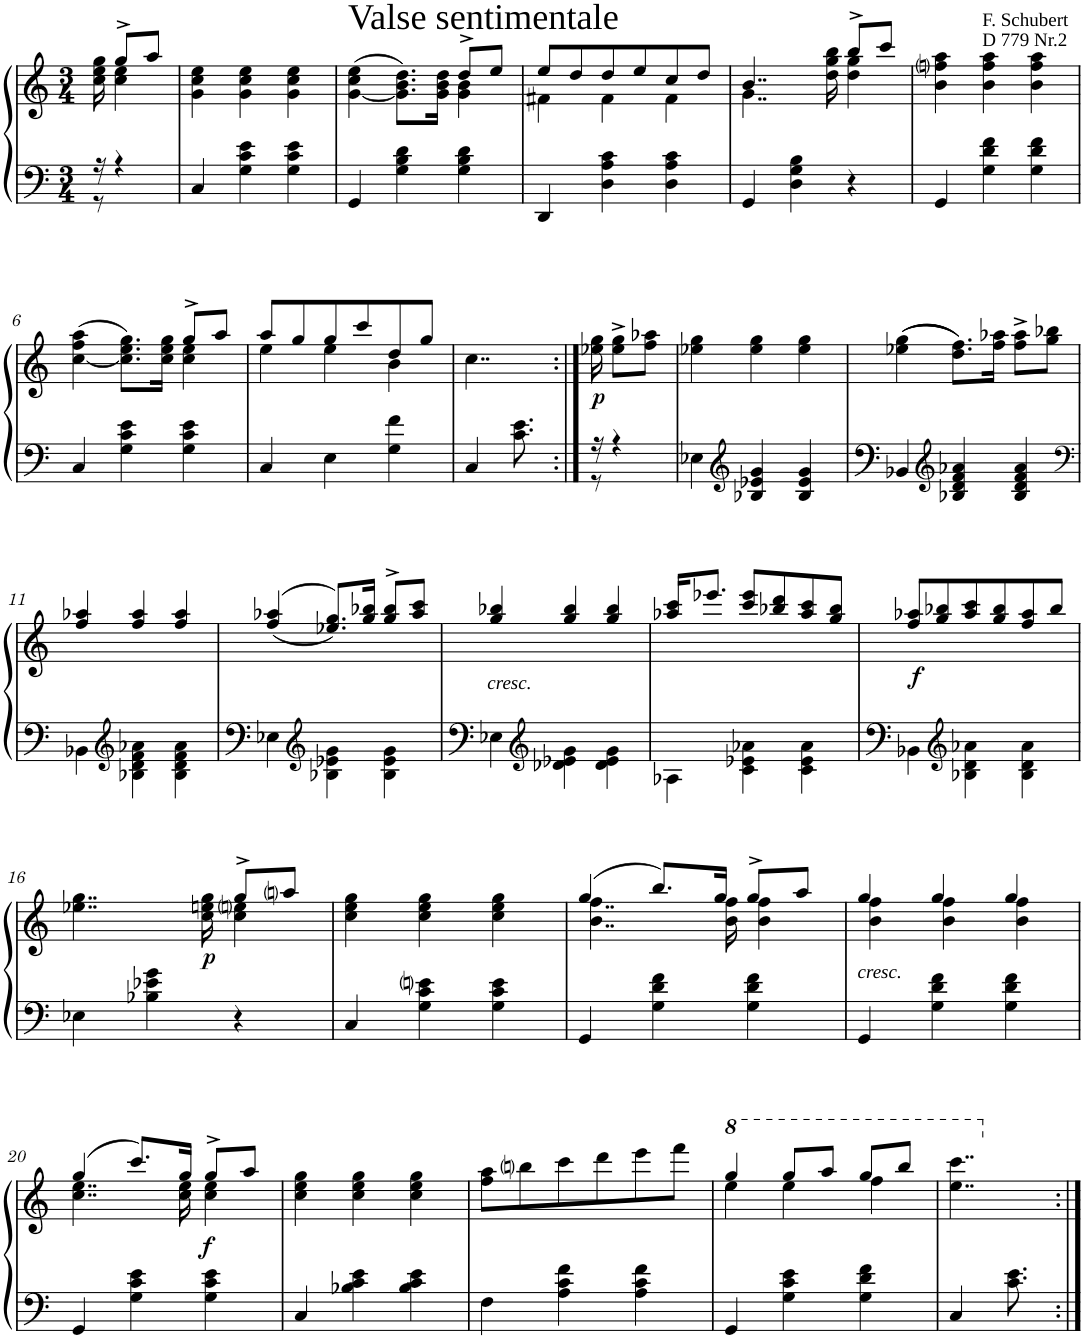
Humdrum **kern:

**kern	**kern	**dynam
*part1	*part1	*part1
*staff2	*staff1	*staff1/2
*I"Midi_1	*	*
*clefF4	*clefG2	*
*k[]	*k[]	*
*M3/4	*M3/4	*
=	=	=
*^	*^	*
16r	8r	16cc\ 16ee\ 16gg\	16ryy	.
4r	.	8gg^/L	4cc\ 4ee\	.
.	8ryy	.	.	.
.	.	8aa/J	.	.
.	16ryy	.	.	.
=1	=1	=1	=1	=1
4C/	2ryy	4g\ 4cc\ 4ee\	2ryy	.
4G\ 4c\ 4e\	.	4g\ 4cc\ 4ee\	.	.
4G\ 4c\ 4e\	4ryy	4g\ 4cc\ 4ee\	4ryy	.
=2	=2	=2	=2	=2
!	!	!LO:TX:a:t=Valse sentimentale	!	!
4GG/	2ryy	(>[4g\ 4cc\ 4ee\	2ryy	.
4G\ 4B\ 4d\	.	8.g\] 8.b\ 8.dd\L)	.	.
.	.	16g\ 16b\ 16dd\Jk	.	.
4G\ 4B\ 4d\	4ryy	8dd^/L	4g\ 4b\	.
.	.	8ee/J	.	.
=3	=3	=3	=3	=3
4DD/	2ryy	8ee/L	4f#X\	.
.	.	8dd/	.	.
4D\ 4A\ 4c\	.	8dd/	4f#\	.
.	.	8ee/	.	.
4D\ 4A\ 4c\	4ryy	8cc/	4f#\	.
.	.	8dd/J	.	.
=4	=4	=4	=4	=4
4GG/	2ryy	4..b/	4..g\	.
4D\ 4G\ 4B\	.	.	.	.
.	.	16dd\ 16gg\ 16bb\	16ryy	.
4r	4ryy	8bb^/L	4dd\ 4gg\	.
.	.	8ccc/J	.	.
=5	=5	=5	=5	=5
4GG/	2ryy	4b\ 4ffni\ 4aa\	2ryy	.
!	!	!LO:TX:a:t=F. Schubert	!	!
!	!	!LO:TX:a:t=D 779 Nr.2	!	!
4G\ 4d\ 4f\	.	4b\ 4ff\ 4aa\	.	.
4G\ 4d\ 4f\	4ryy	4b\ 4ff\ 4aa\	4ryy	.
!!LO:LB:g=z	!!
=6	=6	=6	=6	=6
4C/	2ryy	(>[4cc\ 4ff\ 4aa\	2ryy	.
4G\ 4c\ 4e\	.	8.cc\] 8.ee\ 8.gg\L)	.	.
.	.	16cc\ 16ee\ 16gg\Jk	.	.
4G\ 4c\ 4e\	4ryy	8gg^/L	4cc\ 4ee\	.
.	.	8aa/J	.	.
=7	=7	=7	=7	=7
4C/	2ryy	8aa/L	4ee\	.
.	.	8gg/	.	.
4E\	.	8gg/	4ee\	.
.	.	8ccc/	.	.
4G\ 4f\	4ryy	8dd/	4b\	.
.	.	8gg/J	.	.
=8	=8	=8	=8	=8
4C/	4ryy	4..cc\	4ryy	.
8.c\ 8.e\	8ryy	.	8ryy	.
.	16ryy	.	16ryy	.
=8X1:|!	=8X1:|!	=8X1:|!	=8X1:|!	=8X1:|!
!	!	!	!	!LO:DY:b
16r	8r	16ee-X\ 16gg\	4ryy	p
4r	.	8ee-\^ 8gg\^L	.	.
.	8ryy	.	.	.
.	.	8ff\ 8aa-X\J	.	.
.	16ryy	.	16ryy	.
=9	=9	=9	=9	=9
4E-X\	4ryy	4ee-X\ 4gg\	2ryy	.
*clefG2	*	*	*	*
4B-X/ 4e-X/ 4g/	4ryy	4ee-\ 4gg\	.	.
4B-/ 4e-/ 4g/	4ryy	4ee-\ 4gg\	4ryy	.
=10	=10	=10	=10	=10
4BB-X/	4ryy	((>4ee-X\ 4gg\	2ryy	.
*clefG2	*	*	*	*
4B-X/ 4d/ 4f/ 4a-X/	4ryy	8.dd\ 8.ff\L))	.	.
.	.	16ff\ 16aa-X\Jk	.	.
4B-/ 4d/ 4f/ 4a-/	4ryy	8ff\^ 8aa-\^L	4ryy	.
.	.	8gg\ 8bb-X\J	.	.
*	*	*v	*v	*
!!LO:LB:g=z
=11	=11	=11	=11
*clefF4	*	*	*
4BB-X\	2.ryy	4ff/ 4aa-X/	.
*clefG2	*	*	*
4B-X\ 4d\ 4f\ 4a-X\	.	4ff/ 4aa-/	.
4B-\ 4d\ 4f\ 4a-\	.	4ff/ 4aa-/	.
=12	=12	=12	=12
4E-X\	2.ryy	(>(<4ff/ 4aa-X/	.
*clefG2	*	*	*
4B-X\ 4e-X\ 4g\	.	8.ee-X/ 8.gg/L))	.
.	.	16gg/ 16bb-X/Jk	.
4B-\ 4e-\ 4g\	.	8gg/^ 8bb-/^L	.
.	.	8aa-/ 8ccc/J	.
=13	=13	=13	=13
!	!	!LO:TX:b:i:t=cresc.	!
4E-X\	2.ryy	4gg/ 4bb-X/	.
*clefG2	*	*	*
4d-X\ 4e-X\ 4g\	.	4gg/ 4bb-/	.
4d-\ 4e-\ 4g\	.	4gg/ 4bb-/	.
=14	=14	=14	=14
4A-X\	2.ryy	16aa-X/ 16ccc/KL	.
.	.	8.eee-X/J	.
4c\ 4e-X\ 4a-X\	.	8ccc/ 8eee-/L	.
.	.	8bb-X/ 8ddd/	.
4c\ 4e-\ 4a-\	.	8aa-/ 8ccc/	.
.	.	8gg/ 8bb-/J	.
=15	=15	=15	=15
!	!	!	!LO:DY:b
4BB-X\	2.ryy	8ff/ 8aa-X/L	f
.	.	8gg/ 8bb-X/	.
*clefG2	*	*	*
4B-X\ 4d\ 4a-X\	.	8aa-/ 8ccc/	.
.	.	8gg/ 8bb-/	.
4B-\ 4d\ 4a-\	.	8ff/ 8aa-/	.
.	.	8bb-/J	.
*v	*v	*	*
!!LO:LB:g=z
=16	=16	=16
*	*^	*
4E-X\	4..ee-X\ 4..gg\	2ryy	.
4B-X\ 4e-X\ 4g\	.	.	.
!	!	!	!LO:DY:b
.	16cc\ 16een\ 16gg\	.	p
4r	8gg^/L	4cc\ 4eeni\	.
.	8aani/J	.	.
=17	=17	=17	=17
4C/	4cc\ 4ee\ 4gg\	2ryy	.
4G\ 4c\ 4eni\	4cc\ 4ee\ 4gg\	.	.
4G\ 4c\ 4e\	4cc\ 4ee\ 4gg\	4ryy	.
=18	=18	=18	=18
4GG/	(>4gg/	4..b\ 4..ff\	.
4G\ 4d\ 4f\	8.bb/L)	.	.
.	16gg/Jk	16b\ 16ff\	.
4G\ 4d\ 4f\	8gg^/L	4b\ 4ff\	.
.	8aa/J	.	.
=19	=19	=19	=19
!	!LO:TX:b:i:t=cresc.	!	!
4GG/	4gg/	4b\ 4ff\	.
4G\ 4d\ 4f\	4gg/	4b\ 4ff\	.
4G\ 4d\ 4f\	4gg/	4b\ 4ff\	.
!!LO:LB:g=z	!!
=20	=20	=20	=20
4GG/	(4gg/	4..cc\ 4..ee\	.
4G\ 4c\ 4e\	8.ccc/L)	.	.
.	16gg/Jk	16cc\ 16ee\	.
!	!	!	!LO:DY:b
4G\ 4c\ 4e\	8gg^/L	4cc\ 4ee\	f
.	8aa/J	.	.
=21	=21	=21	=21
4C/	4cc\ 4ee\ 4gg\	2ryy	.
4B-X\ 4c\ 4e\	4cc\ 4ee\ 4gg\	.	.
4B-\ 4c\ 4e\	4cc\ 4ee\ 4gg\	4ryy	.
=22	=22	=22	=22
4F\	8ff\ 8aa\L	2ryy	.
.	8bbni\	.	.
4A\ 4c\ 4f\	8ccc\	.	.
.	8ddd\	.	.
4A\ 4c\ 4f\	8eee\	4ryy	.
.	8fff\J	.	.
=23	=23	=23	=23
*	*8va	*	*
4GG/	4ggg/	4eee\	.
4G\ 4c\ 4e\	8ggg/L	4eee\	.
.	8aaa/J	.	.
4G\ 4d\ 4f\	8ggg/L	4fff\	.
.	8bbb/J	.	.
=24	=24	=24	=24
4C/	4..eee\ 4..cccc\	4ryy	.
*	*X8va	*	*
8.c\ 8.e\	.	8ryy	.
.	.	16ryy	.
*	*v	*v	*
=:|!	=:|!	=:|!
*-	*-	*-
